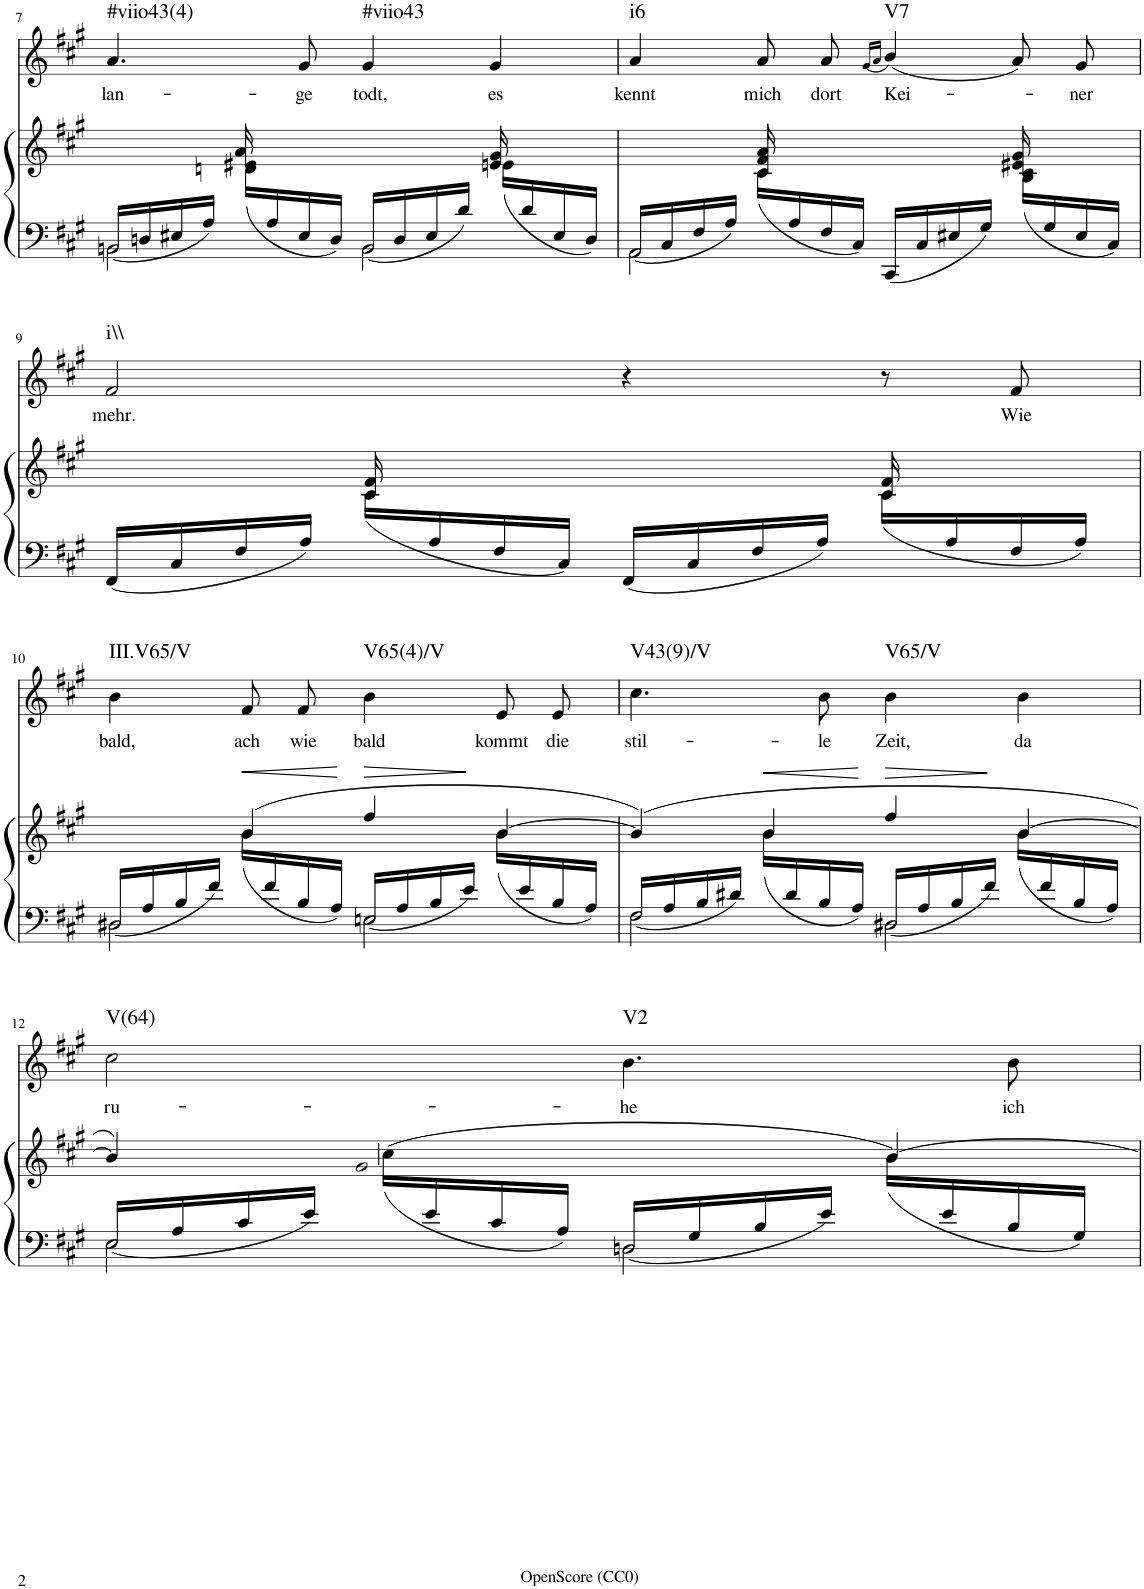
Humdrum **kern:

**kern	**kern	**dynam	**kern	**text	**harte
*part2	*part2	*part2	*part1	*part1	*part1
*staff3	*staff2	*staff2/3	*staff1	*staff1	*
*I"Piano	*	*	*I"Voice	*	*
*I'Pno	*	*	*	*	*
!!LO:PB:g=z
*clefF4	*clefG2	*	*clefG2	*	*
*k[f#c#g#]	*k[f#c#g#]	*	*k[f#c#g#]	*	*
*M4/4	*M4/4	*	*M4/4	*	*
*met(c)	*met(c)	*	*met(c)	*	*
=7	=7	=7	=7	=7	=7
!LO:N:head=open	!	!	!	!LO:LY:b	!LO:H:kt=#viio43(4)
*^	*^	*	*	*	*
16BB/LL	2BBn\	4ryy	4ryy	.	4.a/	lan-	N
16Dn/	.	.	.	.	.	.	.
16E#X/	.	.	.	.	.	.	.
16A/JJ	.	.	.	.	.	.	.
16ryy	.	16e#X/ 16a/	(<16dn\LL	.	.	.	.
16A/	.	16ryy	4..ryy	.	.	.	.
!	!	!	!	!	!	!LO:LY:b	!
16E#/	.	8ryy	.	.	8g#/	-ge	.
16D/JJ)	.	.	.	.	.	.	.
!LO:N:head=open	!	!	!	!	!	!LO:LY:b	!LO:H:kt=#viio43
16BB/LL	2BB\	4ryy	.	.	4g#/	todt,	N
16D/	.	.	.	.	.	.	.
16E#/	.	.	.	.	.	.	.
16d/JJ	.	.	.	.	.	.	.
!	!	!	!	!	!	!LO:LY:b	!
16ryy	.	16e#/ 16g#/	(<16en\LL	.	4g#/	es	.
16d/	.	16ryy	8.ryy	.	.	.	.
16E#/	.	8ryy	.	.	.	.	.
16D/JJ)	.	.	.	.	.	.	.
=8	=8	=8	=8	=8	=8	=8	=8
!LO:N:head=open	!	!	!	!	!	!LO:LY:b	!LO:H:kt=i6
16AA/LL	2AA\	4ryy	4ryy	.	4a/	kennt	N
16C#/	.	.	.	.	.	.	.
16F#/	.	.	.	.	.	.	.
16A/JJ	.	.	.	.	.	.	.
!	!	!	!	!	!	!LO:LY:b	!
16ryy	.	16c#/ 16f#/ 16a/	(<16c#\LL	.	8a/	mich	.
16A/	.	16ryy	4..ryy	.	.	.	.
!	!	!	!	!	!	!LO:LY:b	!
16F#/	.	8ryy	.	.	8a/	dort	.
16C#/JJ)	.	.	.	.	.	.	.
.	.	.	.	.	(16qg#/LL	.	.
.	.	.	.	.	16qa/JJ	.	.
!	!	!	!	!	!	!LO:LY:b	!LO:H:kt=V7
16CC#/LL	2ryy	4ryy	.	.	(4b/)	Kei-	N
16C#/	.	.	.	.	.	.	.
16E#X/	.	.	.	.	.	.	.
16G#/JJ	.	.	.	.	.	.	.
16ryy	.	16c#/ 16e#X/ 16g#/	(<16B\LL	.	8a/)	.	.
16G#/	.	16ryy	8.ryy	.	.	.	.
!	!	!	!	!	!	!LO:LY:b	!
16E#/	.	8ryy	.	.	8g#/	-ner	.
16C#/JJ)	.	.	.	.	.	.	.
*v	*v	*	*	*	*	*	*
!!LO:LB:g=z
=9	=9	=9	=9	=9	=9	=9
!	!	!	!	!	!LO:LY:b	!LO:H:kt=i\\
16FF#/LL	4ryy	4ryy	.	2f#/	mehr.	N
16C#/	.	.	.	.	.	.
16F#/	.	.	.	.	.	.
16A/JJ	.	.	.	.	.	.
16ryy	16c#/ 16f#/	(<16c#\LL	.	.	.	.
16A/	16ryy	4..ryy	.	.	.	.
16F#/	8ryy	.	.	.	.	.
16C#/JJ)	.	.	.	.	.	.
16FF#/LL	4ryy	.	.	4r	.	.
16C#/	.	.	.	.	.	.
16F#/	.	.	.	.	.	.
16A/JJ	.	.	.	.	.	.
16ryy	16c#/ 16f#/	(<16c#\LL	.	8r	.	.
16A/	16ryy	8.ryy	.	.	.	.
!	!	!	!	!	!LO:LY:b	!
16F#/	8ryy	.	.	8f#/	Wie	.
16A/JJ)	.	.	.	.	.	.
!!LO:LB:g=z
=10	=10	=10	=10	=10	=10	=10
*^	*	*	*	*	*	*
!LO:N:head=open	!LO:N:head=open	!	!	!	!	!LO:LY:b	!LO:H:kt=III.V65/V
16D#X/LL	4D#\	4ryy	4ryy	.	4b\	bald,	N
16A/	.	.	.	.	.	.	.
16B/	.	.	.	.	.	.	.
16f#/JJ	.	.	.	.	.	.	.
!	!	!	!	!LO:HP:b	!	!LO:LY:b	!
16ryy	4ryy	(>4b/	(<16b\LL	<	8f#/	ach	.
16f#/	.	.	4..ryy	.	.	.	.
!	!	!	!	!	!	!LO:LY:b	!
16B/	.	.	.	.	8f#/	wie	.
16A/JJ)	.	.	.	.	.	.	.
!LO:N:head=open	!LO:N:head=open	!	!	!LO:HP:n=1:b	!	!LO:LY:b	!LO:H:kt=V65(4)/V
16E/LL	4En\	4ff#/	.	[ >	4b\	bald	N
16A/	.	.	.	.	.	.	.
16B/	.	.	.	.	.	.	.
16e/JJ	.	.	.	.	.	.	.
!	!	!	!	!	!	!LO:LY:b	!
16ryy	4ryy	[>4b/	(<16b\LL	]	8e/	kommt	.
16e/	.	.	8.ryy	.	.	.	.
!	!	!	!	!	!	!LO:LY:b	!
16B/	.	.	.	.	8e/	die	.
16A/JJ)	.	.	.	.	.	.	.
=11	=11	=11	=11	=11	=11	=11	=11
!LO:N:head=open	!LO:N:head=open	!	!	!	!	!LO:LY:b	!LO:H:kt=V43(9)/V
16F#/LL	4F#\	(>4b/])	4ryy	.	4.cc#\	stil-	N
16A/	.	.	.	.	.	.	.
16B/	.	.	.	.	.	.	.
16d#X/JJ	.	.	.	.	.	.	.
!	!	!	!	!LO:HP:b	!	!	!
16ryy	4ryy	4b/	(<16b\LL	<	.	.	.
16d#/	.	.	4..ryy	.	.	.	.
!	!	!	!	!	!	!LO:LY:b	!
16B/	.	.	.	.	8b\	-le	.
16A/JJ)	.	.	.	.	.	.	.
!LO:N:head=open	!LO:N:head=open	!	!	!LO:HP:n=1:b	!	!LO:LY:b	!LO:H:kt=V65/V
16D#X/LL	4D#\	4ff#/	.	[ >	4b\	Zeit,	N
16A/	.	.	.	.	.	.	.
16B/	.	.	.	.	.	.	.
16f#/JJ	.	.	.	.	.	.	.
!	!	!	!	!	!	!LO:LY:b	!
16ryy	4ryy	[>4b/	(<16b\LL	]	4b\	da	.
16f#/	.	.	8.ryy	.	.	.	.
16B/	.	.	.	.	.	.	.
16A/JJ)	.	.	.	.	.	.	.
!!LO:LB:g=z
=12	=12	=12	=12	=12	=12	=12	=12
!LO:N:head=open	!LO:N:head=open	!	!	!	!	!LO:LY:b	!LO:H:kt=V(64)
16E/LL	4E\	4b/])	4ryy	.	2cc#\	ru-	N
16A/	.	.	.	.	.	.	.
16c#/	.	.	.	.	.	.	.
16e/JJ	.	.	.	.	.	.	.
16ryy	4ryy	2cc#/	(<16cc#\LL	.	.	.	.
16e/	.	.	4..ryy	.	.	.	.
16c#/	.	.	.	.	.	.	.
16A/JJ)	.	.	.	.	.	.	.
!LO:N:head=open	!LO:N:head=open	!	!	!	!	!LO:LY:b	!LO:H:kt=V2
16D/LL	4Dn\	.	.	.	4.b\	-he	N
16G#/	.	.	.	.	.	.	.
16B/	.	.	.	.	.	.	.
16e/JJ	.	.	.	.	.	.	.
16ryy	4ryy	([>4b/	(<16b\LL	.	.	.	.
16e/	.	.	8.ryy	.	.	.	.
!	!	!	!	!	!	!LO:LY:b	!
16B/	.	.	.	.	8b\	ich	.
16G#/JJ)	.	.	.	.	.	.	.
*v	*v	*	*	*	*	*	*
*	*v	*v	*	*	*	*
=	=	=	=	=	=
*-	*-	*-	*-	*-	*-
